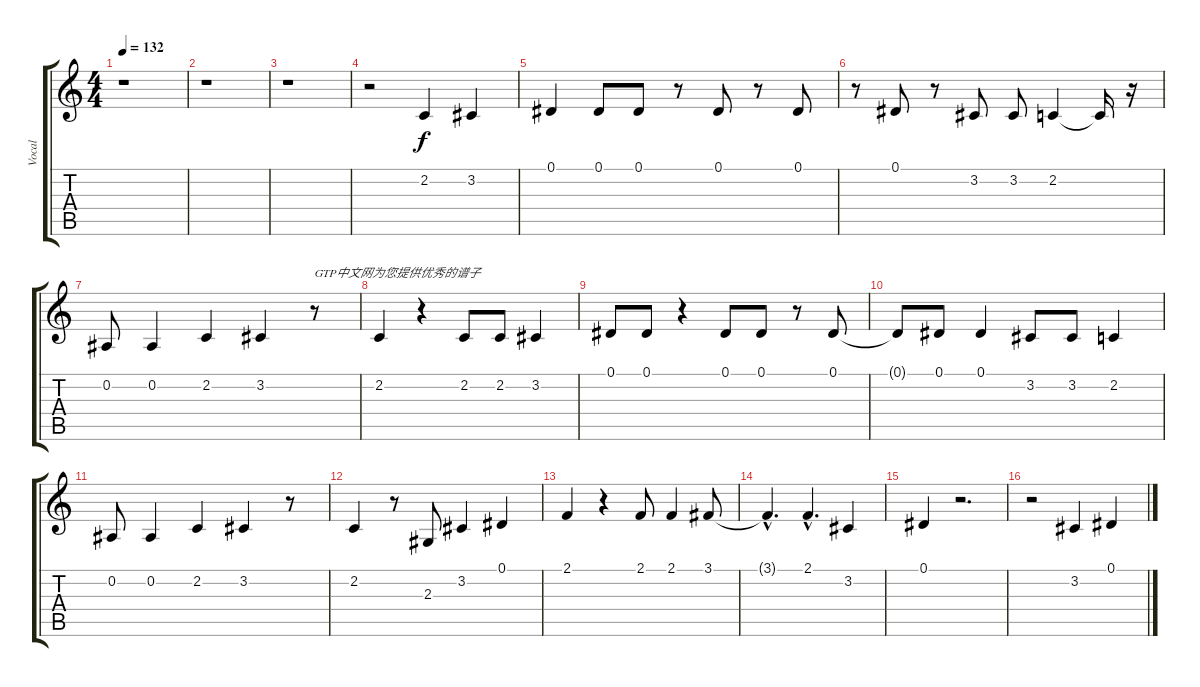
\track ("Vocal" "Vocal") {instrument synthvoice}
\staff {score tabs}
\tuning (Eb4 Bb3 Gb3 Db3 Ab2 Eb2) {hide}
\ts (4 4)
\tempo 132
\clef g2
\ks c
r.1{dy f} |
r.1 |
r.1 |
r.2 2.2.4 3.2.4 |
0.1.4 0.1.8 0.1.8 r.8 0.1.8 r.8 0.1.8 |
r.8 0.1.8 r.8 3.2.8 3.2.8 2.2.4 2.2{t}.16 r.16 |
0.2.8 0.2.4 2.2.4 3.2.4 r.8{txt "GTP中文网为您提供优秀的谱子"} |
2.2.4 r.4 2.2.8 2.2.8 3.2.4 |
0.1.8 0.1.8 r.4 0.1.8 0.1.8 r.8 0.1.8 |
0.1{t}.8 0.1.8 0.1.4 3.2.8 3.2.8 2.2.4 |
0.2.8 0.2.4 2.2.4 3.2.4 r.8 |
2.2.4 r.8 2.3.8 3.2.4 0.1.4 |
2.1.4 r.4 2.1.8 2.1.4 3.1.8 |
3.1{hac t}.4{d} 2.1{hac}.4{d} 3.2.4 |
0.1.4 r.2{d} |
r.2 3.2.4 0.1.4
